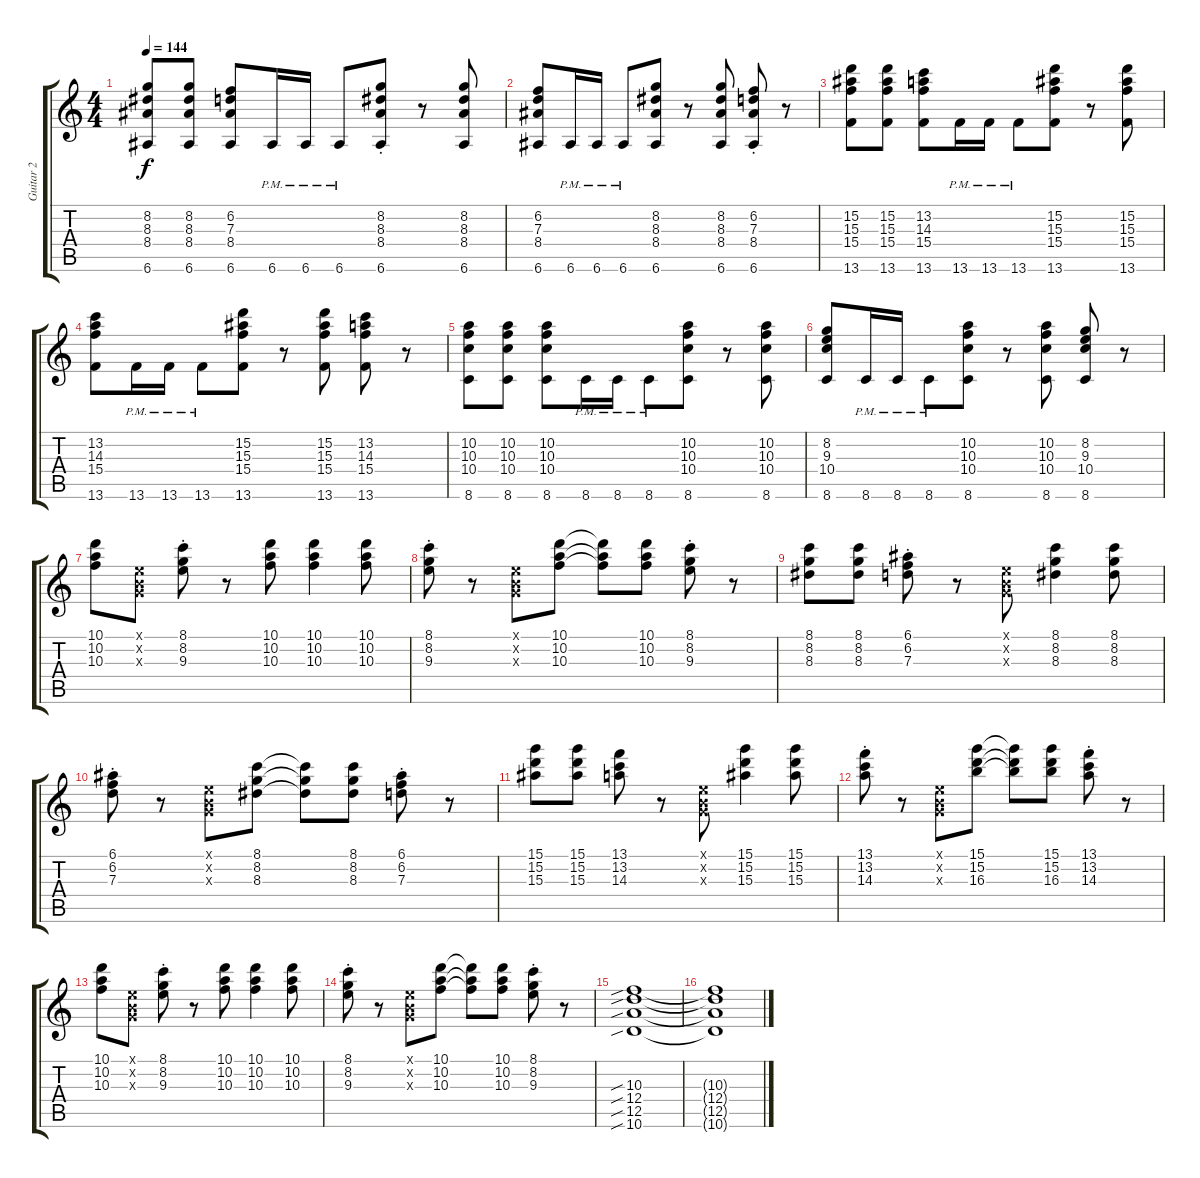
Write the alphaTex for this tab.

\track ("Guitar 2" "Guitar 2") {instrument distortionguitar}
\staff {score tabs}
\tuning (E4 B3 G3 D3 A2 E2) {hide}
\ts (4 4)
\tempo 144
\clef g2
\ks c
(8.2 8.3 8.4 6.6).8{dy f} (8.2 8.3 8.4 6.6).8 (6.2 7.3 8.4 6.6).8 6.6{pm}.16 6.6{pm}.16 6.6{pm}.8 (8.2{st} 8.3 8.4 6.6).8 r.8 (8.2 8.3 8.4 6.6).8 |
(6.2 7.3 8.4 6.6).8 6.6{pm}.16 6.6{pm}.16 6.6{pm}.8 (8.2 8.3 8.4 6.6).8 r.8 (8.2 8.3 8.4 6.6).8 (6.2{st} 7.3 8.4 6.6).8 r.8 |
(15.2 15.3 15.4 13.6).8 (15.2 15.3 15.4 13.6).8 (13.2 14.3 15.4 13.6).8 13.6{pm}.16 13.6{pm}.16 13.6{pm}.8 (15.2 15.3 15.4 13.6).8 r.8 (15.2 15.3 15.4 13.6).8 |
(13.2 14.3 15.4 13.6).8 13.6{pm}.16 13.6{pm}.16 13.6{pm}.8 (15.2 15.3 15.4 13.6).8 r.8 (15.2 15.3 15.4 13.6).8 (13.2 14.3 15.4 13.6).8 r.8 |
(10.2 10.3 10.4 8.6).8 (10.2 10.3 10.4 8.6).8 (10.2 10.3 10.4 8.6).8 8.6{pm}.16 8.6{pm}.16 8.6{pm}.8 (10.2 10.3 10.4 8.6).8 r.8 (10.2 10.3 10.4 8.6).8 |
(8.2 9.3 10.4 8.6).8 8.6{pm}.16 8.6{pm}.16 8.6{pm}.8 (10.2 10.3 10.4 8.6).8 r.8 (10.2 10.3 10.4 8.6).8 (8.2 9.3 10.4 8.6).8 r.8 |
(10.1 10.2 10.3).8 (0.1{x} 0.2{x} 0.3{x}).8 (8.1{st} 8.2 9.3).8 r.8 (10.1 10.2 10.3).8 (10.1 10.2 10.3).4 (10.1 10.2 10.3).8 |
(8.1{st} 8.2 9.3).8 r.8 (0.1{x} 0.2{x} 0.3{x}).8 (10.1 10.2 10.3).8 (10.1{t} 10.2{t} 10.3{t}).8 (10.1 10.2 10.3).8 (8.1{st} 8.2 9.3).8 r.8 |
(8.1 8.2 8.3).8 (8.1 8.2 8.3).8 (6.1{st} 6.2 7.3).8 r.8 (0.1{x} 0.2{x} 0.3{x}).8 (8.1 8.2 8.3).4 (8.1 8.2 8.3).8 |
(6.1{st} 6.2 7.3).8 r.8 (0.1{x} 0.2{x} 0.3{x}).8 (8.1 8.2 8.3).8 (8.1{t} 8.2{t} 8.3{t}).8 (8.1 8.2 8.3).8 (6.1{st} 6.2 7.3).8 r.8 |
(15.1 15.2 15.3).8 (15.1 15.2 15.3).8 (13.1 13.2 14.3).8 r.8 (0.1{x} 0.2{x} 0.3{x}).8 (15.1 15.2 15.3).4 (15.1 15.2 15.3).8 |
(13.1{st} 13.2 14.3).8 r.8 (0.1{x} 0.2{x} 0.3{x}).8 (15.1 15.2 16.3).8 (15.1{t} 15.2{t} 16.3{t}).8 (15.1 15.2 16.3).8 (13.1{st} 13.2 14.3).8 r.8 |
(10.1 10.2 10.3).8 (0.1{x} 0.2{x} 0.3{x}).8 (8.1{st} 8.2 9.3).8 r.8 (10.1 10.2 10.3).8 (10.1 10.2 10.3).4 (10.1 10.2 10.3).8 |
(8.1{st} 8.2 9.3).8 r.8 (0.1{x} 0.2{x} 0.3{x}).8 (10.1 10.2 10.3).8 (10.1{t} 10.2{t} 10.3{t}).8 (10.1 10.2 10.3).8 (8.1{st} 8.2 9.3).8 r.8 |
(10.3{sib} 12.4{sib} 12.5{sib} 10.6{sib}).1 |
(10.3{t} 12.4{t} 12.5{t} 10.6{t}).1
